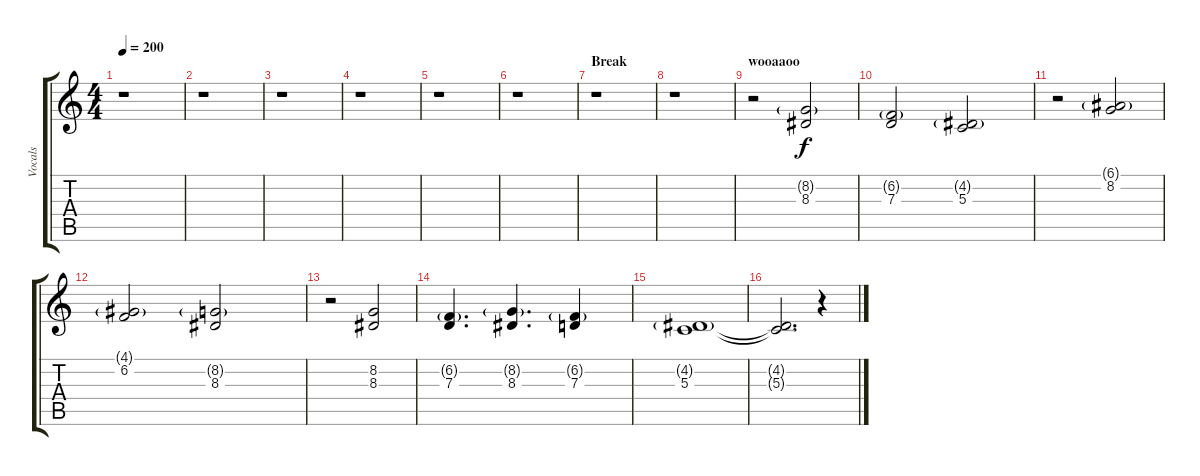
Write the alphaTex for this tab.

\track ("Vocals" "Vocals") {instrument lead2sawtooth}
\staff {score tabs}
\tuning (E4 B3 G3 D3 A2 E2) {hide}
\ts (4 4)
\tempo 200
\clef g2
\ks c
r.1{dy f} |
r.1 |
r.1 |
r.1 |
r.1 |
r.1 |
\section ("" "Break")
r.1 |
r.1 |
\section ("" "wooaaoo")
r.2 (8.2{g} 8.3).2 |
(6.2{g} 7.3).2 (4.2{g} 5.3).2 |
r.2 (6.1{g} 8.2).2 |
(4.1{g} 6.2).2 (8.2{g} 8.3).2 |
r.2 (8.2 8.3).2 |
(6.2{g} 7.3).4{d} (8.2{g} 8.3).4{d} (6.2{g} 7.3).4 |
(4.2{g} 5.3).1 |
(4.2{t} 5.3{t}).2{d} r.4
